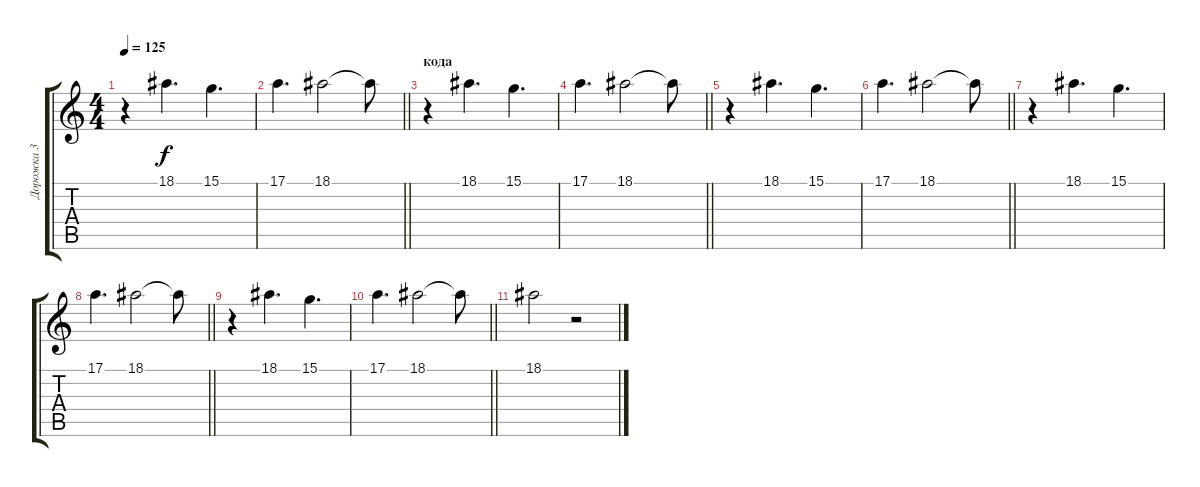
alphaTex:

\track ("Дорожка 3" "Дорожка 3") {instrument pad4choir}
\staff {score tabs}
\tuning (E4 B3 G3 D3 A2 E2) {hide}
\ts (4 4)
\tempo 125
\clef g2
\ks c
r.4{dy f} 18.1.4{d} 15.1.4{d} |
\barLineRight lightlight
17.1.4{d} 18.1.2 18.1{t}.8 |
\section ("" "кода")
r.4 18.1.4{d} 15.1.4{d} |
\barLineRight lightlight
17.1.4{d} 18.1.2 18.1{t}.8 |
r.4 18.1.4{d} 15.1.4{d} |
\barLineRight lightlight
17.1.4{d} 18.1.2 18.1{t}.8 |
r.4 18.1.4{d} 15.1.4{d} |
\barLineRight lightlight
17.1.4{d} 18.1.2 18.1{t}.8 |
r.4 18.1.4{d} 15.1.4{d} |
\barLineRight lightlight
17.1.4{d} 18.1.2 18.1{t}.8 |
18.1.2 r.2
